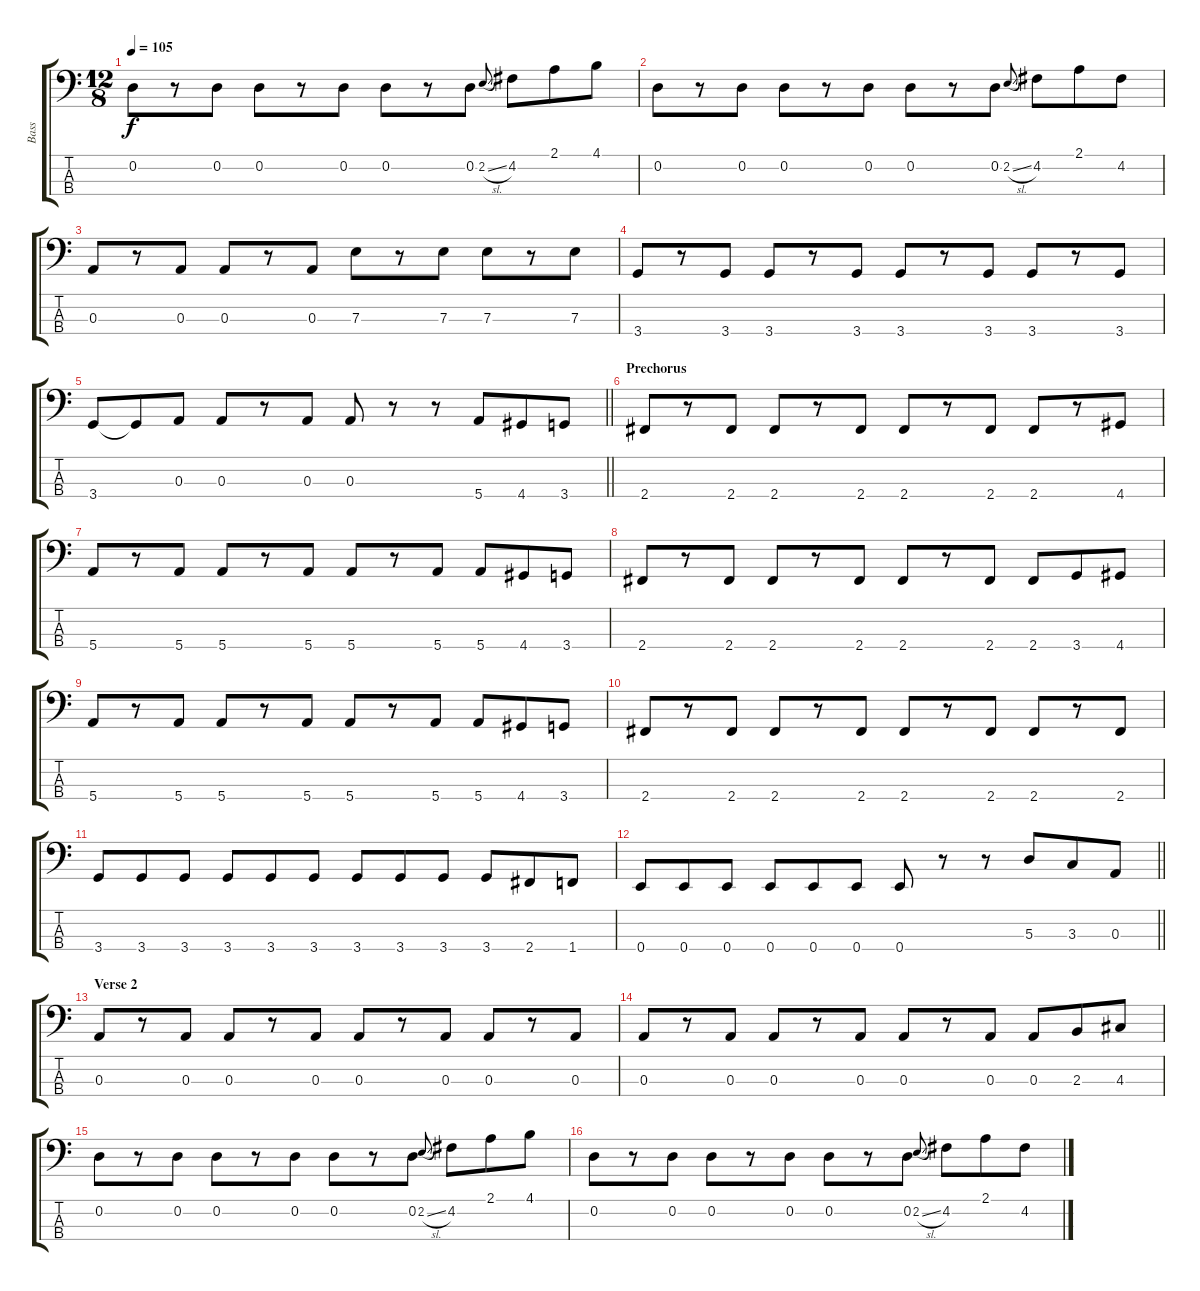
\track ("Bass" "Bass") {instrument electricbassfinger}
\staff {score tabs}
\tuning (G2 D2 A1 E1) {hide}
\ts (12 8)
\tempo 105
\clef f4
\ks c
0.2.8{dy f} r.8 0.2.8 0.2.8 r.8 0.2.8 0.2.8 r.8 0.2.8 2.2{sl}.8{gr onbeat} 4.2.8 2.1.8 4.1.8 |
0.2.8 r.8 0.2.8 0.2.8 r.8 0.2.8 0.2.8 r.8 0.2.8 2.2{sl}.8{gr onbeat} 4.2.8 2.1.8 4.2.8 |
0.3.8 r.8 0.3.8 0.3.8 r.8 0.3.8 7.3.8 r.8 7.3.8 7.3.8 r.8 7.3.8 |
3.4.8 r.8 3.4.8 3.4.8 r.8 3.4.8 3.4.8 r.8 3.4.8 3.4.8 r.8 3.4.8 |
\barLineRight lightlight
3.4.8 3.4{t}.8 0.3.8 0.3.8 r.8 0.3.8 0.3.8 r.8 r.8 5.4.8 4.4.8 3.4.8 |
\section ("" "Prechorus")
2.4.8 r.8 2.4.8 2.4.8 r.8 2.4.8 2.4.8 r.8 2.4.8 2.4.8 r.8 4.4.8 |
5.4.8 r.8 5.4.8 5.4.8 r.8 5.4.8 5.4.8 r.8 5.4.8 5.4.8 4.4.8 3.4.8 |
2.4.8 r.8 2.4.8 2.4.8 r.8 2.4.8 2.4.8 r.8 2.4.8 2.4.8 3.4.8 4.4.8 |
5.4.8 r.8 5.4.8 5.4.8 r.8 5.4.8 5.4.8 r.8 5.4.8 5.4.8 4.4.8 3.4.8 |
2.4.8 r.8 2.4.8 2.4.8 r.8 2.4.8 2.4.8 r.8 2.4.8 2.4.8 r.8 2.4.8 |
3.4.8 3.4.8 3.4.8 3.4.8 3.4.8 3.4.8 3.4.8 3.4.8 3.4.8 3.4.8 2.4.8 1.4.8 |
\barLineRight lightlight
0.4.8 0.4.8 0.4.8 0.4.8 0.4.8 0.4.8 0.4.8 r.8 r.8 5.3.8 3.3.8 0.3.8 |
\section ("" "Verse 2")
0.3.8 r.8 0.3.8 0.3.8 r.8 0.3.8 0.3.8 r.8 0.3.8 0.3.8 r.8 0.3.8 |
0.3.8 r.8 0.3.8 0.3.8 r.8 0.3.8 0.3.8 r.8 0.3.8 0.3.8 2.3.8 4.3.8 |
0.2.8 r.8 0.2.8 0.2.8 r.8 0.2.8 0.2.8 r.8 0.2.8 2.2{sl}.8{gr onbeat} 4.2.8 2.1.8 4.1.8 |
0.2.8 r.8 0.2.8 0.2.8 r.8 0.2.8 0.2.8 r.8 0.2.8 2.2{sl}.8{gr onbeat} 4.2.8 2.1.8 4.2.8
